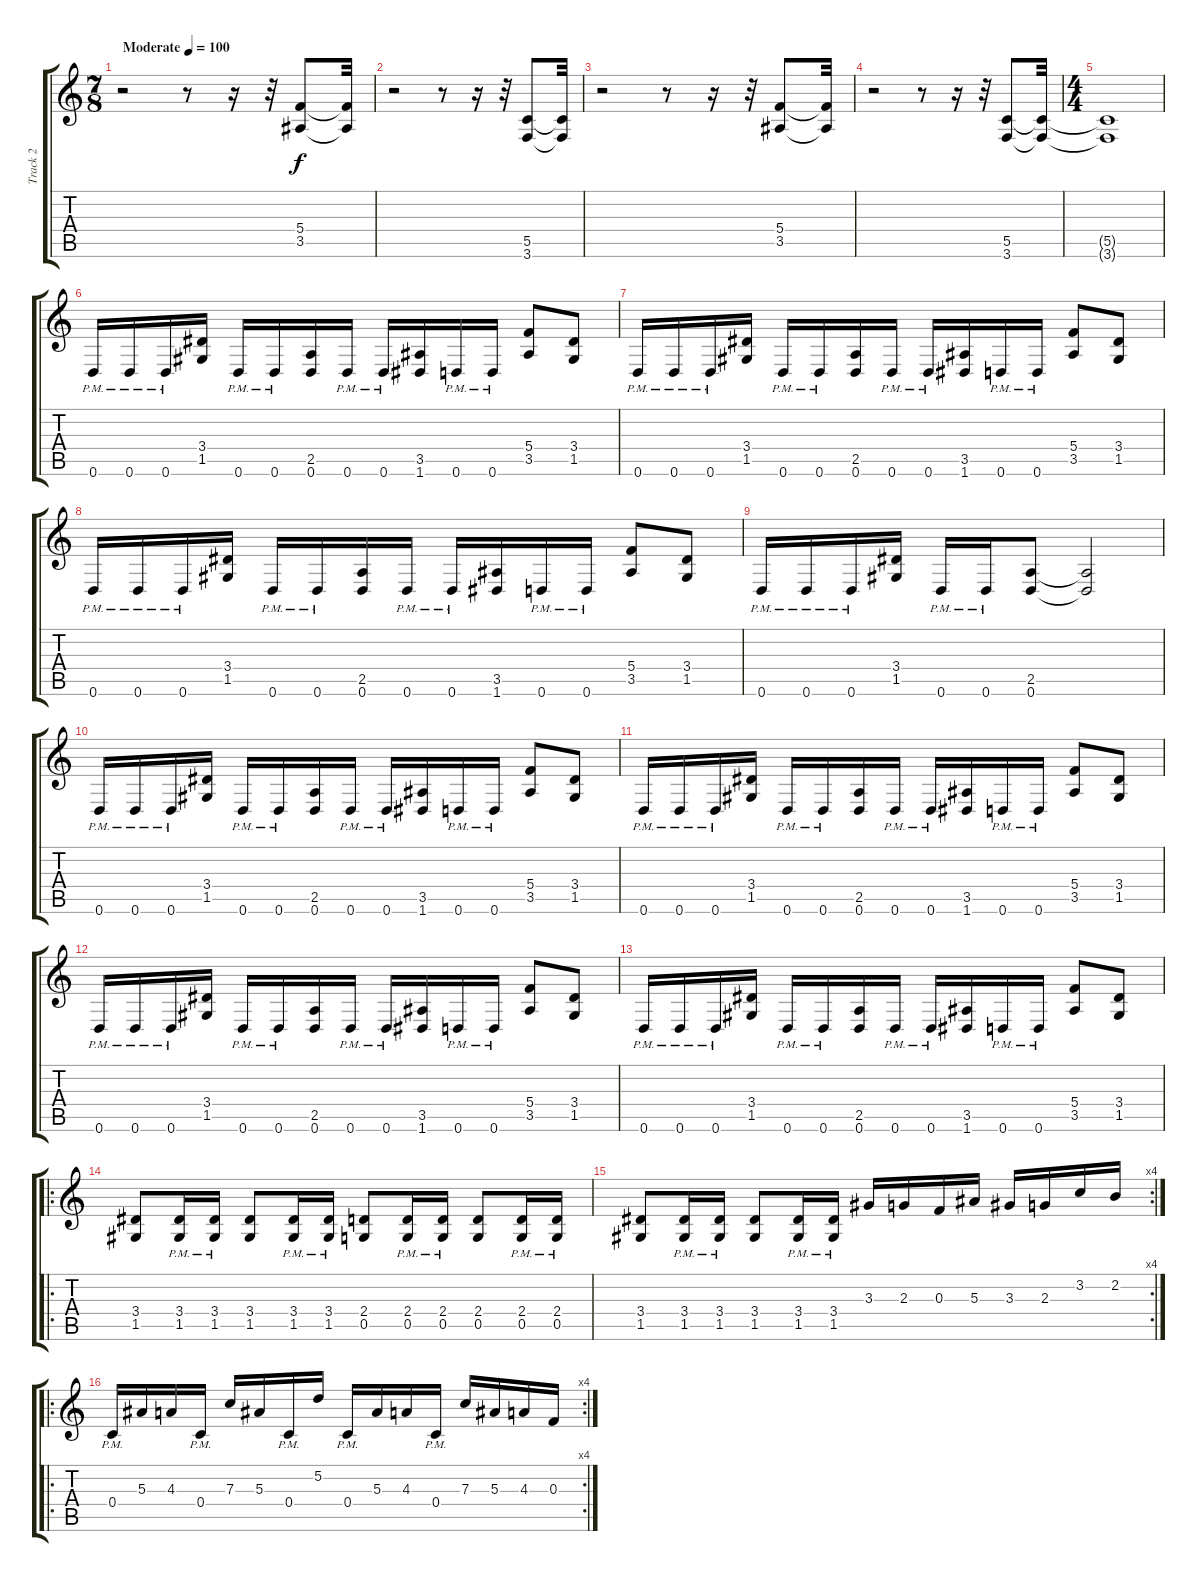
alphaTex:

\track ("Track 2" "Track 2") {instrument distortionguitar}
\staff {score tabs}
\tuning (D4 A3 F3 C3 G2 D2) {hide}
\ts (7 8)
\tempo (100 "Moderate")
\clef g2
\ks c
r.2{dy f instrument distortionguitar} r.8 r.16 r.32 (5.4 3.5).8 (5.4{t} 3.5{t}).32 |
r.2 r.8 r.16 r.32 (5.5 3.6).8 (5.5{t} 3.6{t}).32 |
r.2 r.8 r.16 r.32 (5.4 3.5).8 (5.4{t} 3.5{t}).32 |
r.2 r.8 r.16 r.32 (5.5 3.6).8 (5.5{t} 3.6{t}).32 |
\ts (4 4)
(5.5{t} 3.6{t}).1 |
0.6{pm}.16 0.6{pm}.16 0.6{pm}.16 (3.4 1.5).16 0.6{pm}.16 0.6{pm}.16 (2.5 0.6).16 0.6{pm}.16 0.6{pm}.16 (3.5 1.6).16 0.6{pm}.16 0.6{pm}.16 (5.4 3.5).8 (3.4 1.5).8 |
0.6{pm}.16 0.6{pm}.16 0.6{pm}.16 (3.4 1.5).16 0.6{pm}.16 0.6{pm}.16 (2.5 0.6).16 0.6{pm}.16 0.6{pm}.16 (3.5 1.6).16 0.6{pm}.16 0.6{pm}.16 (5.4 3.5).8 (3.4 1.5).8 |
0.6{pm}.16 0.6{pm}.16 0.6{pm}.16 (3.4 1.5).16 0.6{pm}.16 0.6{pm}.16 (2.5 0.6).16 0.6{pm}.16 0.6{pm}.16 (3.5 1.6).16 0.6{pm}.16 0.6{pm}.16 (5.4 3.5).8 (3.4 1.5).8 |
0.6{pm}.16 0.6{pm}.16 0.6{pm}.16 (3.4 1.5).16 0.6{pm}.16 0.6{pm}.16 (2.5 0.6).8 (2.5{t} 0.6{t}).2 |
0.6{pm}.16 0.6{pm}.16 0.6{pm}.16 (3.4 1.5).16 0.6{pm}.16 0.6{pm}.16 (2.5 0.6).16 0.6{pm}.16 0.6{pm}.16 (3.5 1.6).16 0.6{pm}.16 0.6{pm}.16 (5.4 3.5).8 (3.4 1.5).8 |
0.6{pm}.16 0.6{pm}.16 0.6{pm}.16 (3.4 1.5).16 0.6{pm}.16 0.6{pm}.16 (2.5 0.6).16 0.6{pm}.16 0.6{pm}.16 (3.5 1.6).16 0.6{pm}.16 0.6{pm}.16 (5.4 3.5).8 (3.4 1.5).8 |
0.6{pm}.16 0.6{pm}.16 0.6{pm}.16 (3.4 1.5).16 0.6{pm}.16 0.6{pm}.16 (2.5 0.6).16 0.6{pm}.16 0.6{pm}.16 (3.5 1.6).16 0.6{pm}.16 0.6{pm}.16 (5.4 3.5).8 (3.4 1.5).8 |
0.6{pm}.16 0.6{pm}.16 0.6{pm}.16 (3.4 1.5).16 0.6{pm}.16 0.6{pm}.16 (2.5 0.6).16 0.6{pm}.16 0.6{pm}.16 (3.5 1.6).16 0.6{pm}.16 0.6{pm}.16 (5.4 3.5).8 (3.4 1.5).8 |
\ro
(3.4 1.5).8 (3.4{pm} 1.5{pm}).16 (3.4{pm} 1.5{pm}).16 (3.4 1.5).8 (3.4{pm} 1.5{pm}).16 (3.4{pm} 1.5{pm}).16 (2.4 0.5).8 (2.4{pm} 0.5{pm}).16 (2.4{pm} 0.5{pm}).16 (2.4 0.5).8 (2.4{pm} 0.5{pm}).16 (2.4{pm} 0.5{pm}).16 |
\rc 4
(3.4 1.5).8 (3.4{pm} 1.5{pm}).16 (3.4{pm} 1.5{pm}).16 (3.4 1.5).8 (3.4{pm} 1.5{pm}).16 (3.4{pm} 1.5{pm}).16 3.3.16 2.3.16 0.3.16 5.3.16 3.3.16 2.3.16 3.2.16 2.2.16 |
\ro
\rc 4
0.4{pm}.16 5.3.16 4.3.16 0.4{pm}.16 7.3.16 5.3.16 0.4{pm}.16 5.2.16 0.4{pm}.16 5.3.16 4.3.16 0.4{pm}.16 7.3.16 5.3.16 4.3.16 0.3.16
